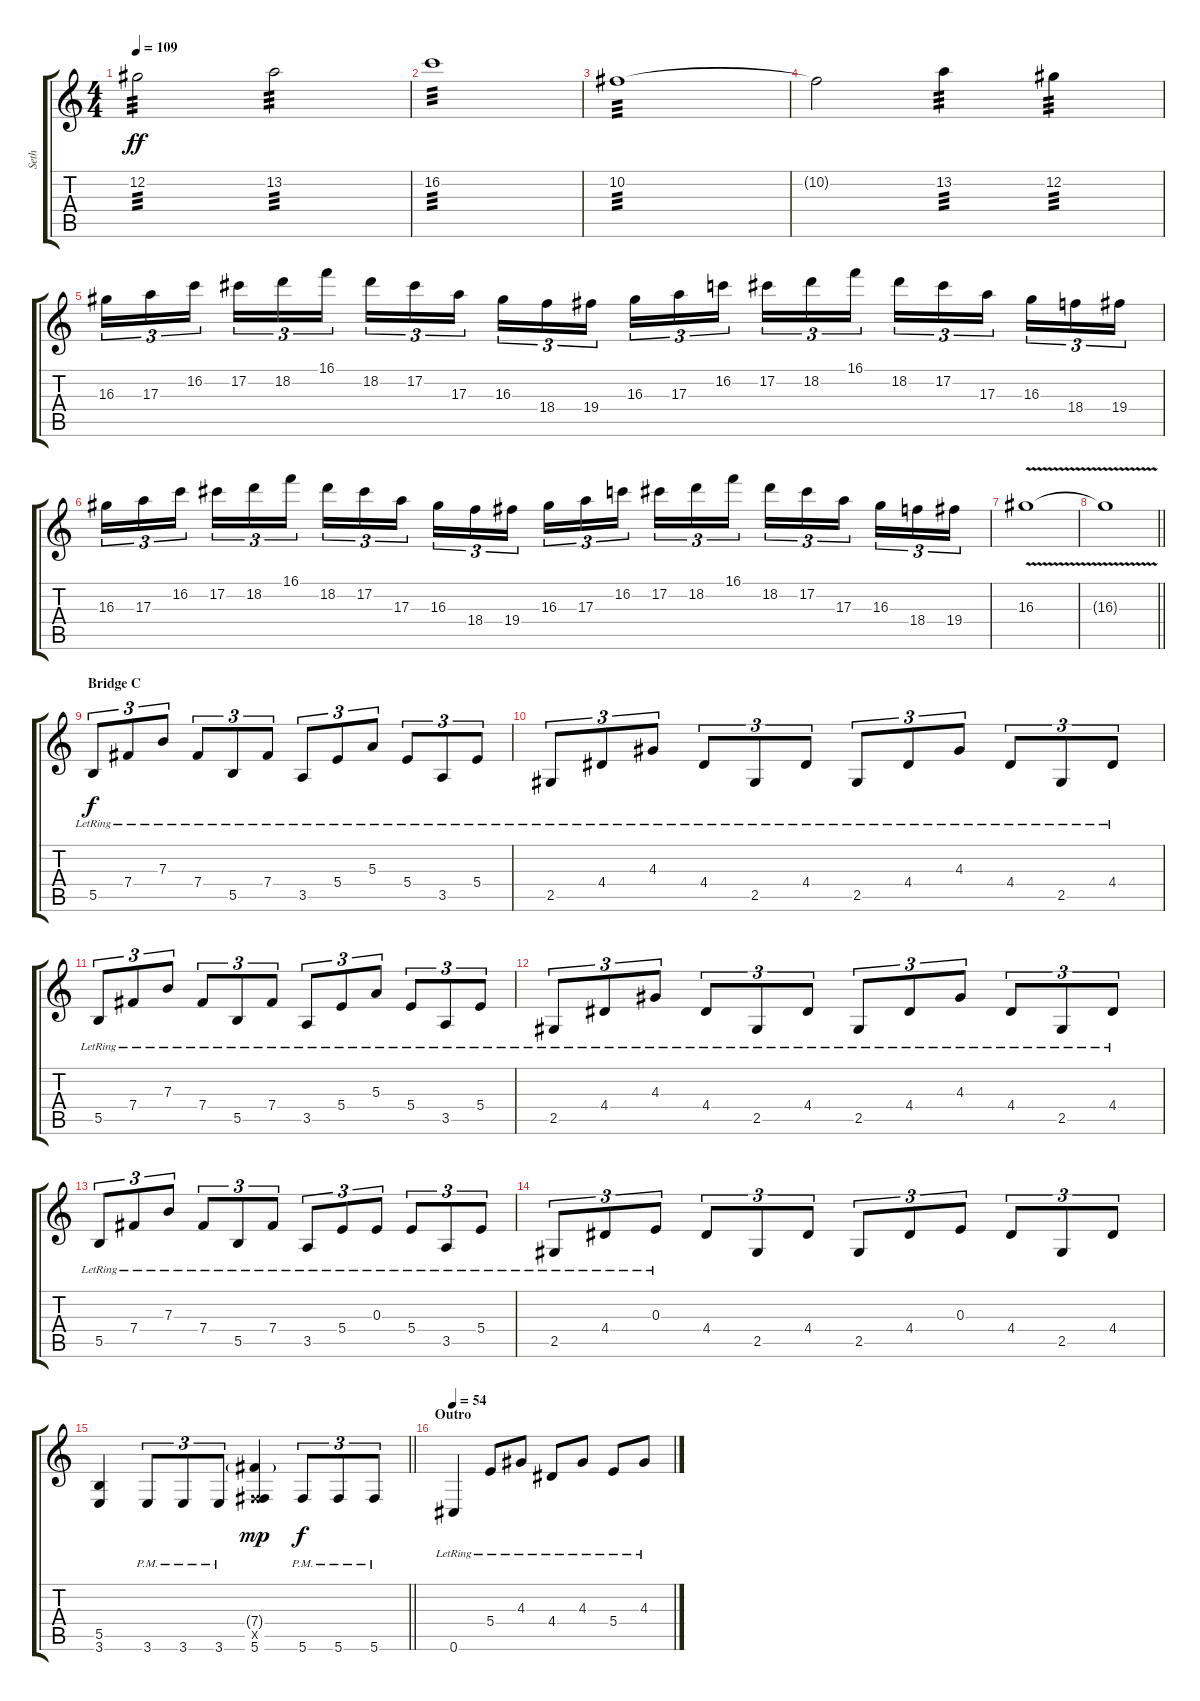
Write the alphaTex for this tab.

\track ("Seth " "Seth ") {instrument overdrivenguitar}
\staff {score tabs}
\tuning (Db4 Ab3 E3 B2 Gb2 Db2) {hide}
\ts (4 4)
\tempo 109
\clef g2
\ks c
12.2.2{tp 3 dy ff} 13.2.2{tp 3} |
16.2.1{tp 3} |
10.2.1{tp 3} |
10.2{t}.2 13.2.4{tp 3} 12.2.4{tp 3} |
16.3.16{tu (3 2)} 17.3.16{tu (3 2)} 16.2.16{tu (3 2) beam splitsecondary} 17.2.16{tu (3 2)} 18.2.16{tu (3 2)} 16.1.16{tu (3 2)} 18.2.16{tu (3 2)} 17.2.16{tu (3 2)} 17.3.16{tu (3 2) beam splitsecondary} 16.3.16{tu (3 2)} 18.4.16{tu (3 2)} 19.4.16{tu (3 2)} 16.3.16{tu (3 2)} 17.3.16{tu (3 2)} 16.2.16{tu (3 2) beam splitsecondary} 17.2.16{tu (3 2)} 18.2.16{tu (3 2)} 16.1.16{tu (3 2)} 18.2.16{tu (3 2)} 17.2.16{tu (3 2)} 17.3.16{tu (3 2) beam splitsecondary} 16.3.16{tu (3 2)} 18.4.16{tu (3 2)} 19.4.16{tu (3 2)} |
16.3.16{tu (3 2)} 17.3.16{tu (3 2)} 16.2.16{tu (3 2) beam splitsecondary} 17.2.16{tu (3 2)} 18.2.16{tu (3 2)} 16.1.16{tu (3 2)} 18.2.16{tu (3 2)} 17.2.16{tu (3 2)} 17.3.16{tu (3 2) beam splitsecondary} 16.3.16{tu (3 2)} 18.4.16{tu (3 2)} 19.4.16{tu (3 2)} 16.3.16{tu (3 2)} 17.3.16{tu (3 2)} 16.2.16{tu (3 2) beam splitsecondary} 17.2.16{tu (3 2)} 18.2.16{tu (3 2)} 16.1.16{tu (3 2)} 18.2.16{tu (3 2)} 17.2.16{tu (3 2)} 17.3.16{tu (3 2) beam splitsecondary} 16.3.16{tu (3 2)} 18.4.16{tu (3 2)} 19.4.16{tu (3 2)} |
16.3{v}.1{volume 4} |
\barLineRight lightlight
16.3{t}.1 |
\section ("" "Bridge C")
5.5{lr}.8{tu (3 2) dy f volume 11} 7.4{lr}.8{tu (3 2)} 7.3{lr}.8{tu (3 2)} 7.4{lr}.8{tu (3 2)} 5.5{lr}.8{tu (3 2)} 7.4{lr}.8{tu (3 2)} 3.5{lr}.8{tu (3 2)} 5.4{lr}.8{tu (3 2)} 5.3{lr}.8{tu (3 2)} 5.4{lr}.8{tu (3 2)} 3.5{lr}.8{tu (3 2)} 5.4{lr}.8{tu (3 2)} |
2.5{lr}.8{tu (3 2)} 4.4{lr}.8{tu (3 2)} 4.3{lr}.8{tu (3 2)} 4.4{lr}.8{tu (3 2)} 2.5{lr}.8{tu (3 2)} 4.4{lr}.8{tu (3 2)} 2.5{lr}.8{tu (3 2)} 4.4{lr}.8{tu (3 2)} 4.3{lr}.8{tu (3 2)} 4.4{lr}.8{tu (3 2)} 2.5{lr}.8{tu (3 2)} 4.4{lr}.8{tu (3 2)} |
5.5{lr}.8{tu (3 2)} 7.4{lr}.8{tu (3 2)} 7.3{lr}.8{tu (3 2)} 7.4{lr}.8{tu (3 2)} 5.5{lr}.8{tu (3 2)} 7.4{lr}.8{tu (3 2)} 3.5{lr}.8{tu (3 2)} 5.4{lr}.8{tu (3 2)} 5.3{lr}.8{tu (3 2)} 5.4{lr}.8{tu (3 2)} 3.5{lr}.8{tu (3 2)} 5.4{lr}.8{tu (3 2)} |
2.5{lr}.8{tu (3 2)} 4.4{lr}.8{tu (3 2)} 4.3{lr}.8{tu (3 2)} 4.4{lr}.8{tu (3 2)} 2.5{lr}.8{tu (3 2)} 4.4{lr}.8{tu (3 2)} 2.5{lr}.8{tu (3 2)} 4.4{lr}.8{tu (3 2)} 4.3{lr}.8{tu (3 2)} 4.4{lr}.8{tu (3 2)} 2.5{lr}.8{tu (3 2)} 4.4{lr}.8{tu (3 2)} |
5.5{lr}.8{tu (3 2)} 7.4{lr}.8{tu (3 2)} 7.3{lr}.8{tu (3 2)} 7.4{lr}.8{tu (3 2)} 5.5{lr}.8{tu (3 2)} 7.4{lr}.8{tu (3 2)} 3.5{lr}.8{tu (3 2)} 5.4{lr}.8{tu (3 2)} 0.3{lr}.8{tu (3 2)} 5.4{lr}.8{tu (3 2)} 3.5{lr}.8{tu (3 2)} 5.4{lr}.8{tu (3 2)} |
2.5{lr}.8{tu (3 2)} 4.4{lr}.8{tu (3 2)} 0.3{lr}.8{tu (3 2)} 4.4.8{tu (3 2)} 2.5.8{tu (3 2)} 4.4.8{tu (3 2)} 2.5.8{tu (3 2)} 4.4.8{tu (3 2)} 0.3.8{tu (3 2)} 4.4.8{tu (3 2)} 2.5.8{tu (3 2)} 4.4.8{tu (3 2)} |
\barLineRight lightlight
(5.5 3.6).4 3.6{pm}.8{tu (3 2)} 3.6{pm}.8{tu (3 2)} 3.6{pm}.8{tu (3 2)} (7.4{g} 0.5{x} 5.6).4{dy mp} 5.6{pm}.8{tu (3 2) dy f} 5.6{pm}.8{tu (3 2)} 5.6{pm}.8{tu (3 2)} |
\section ("" "Outro")
\tempo 54
0.6{lr}.4 5.4{lr}.8 4.3{lr}.8 4.4{lr}.8 4.3{lr}.8 5.4{lr}.8 4.3{lr}.8
